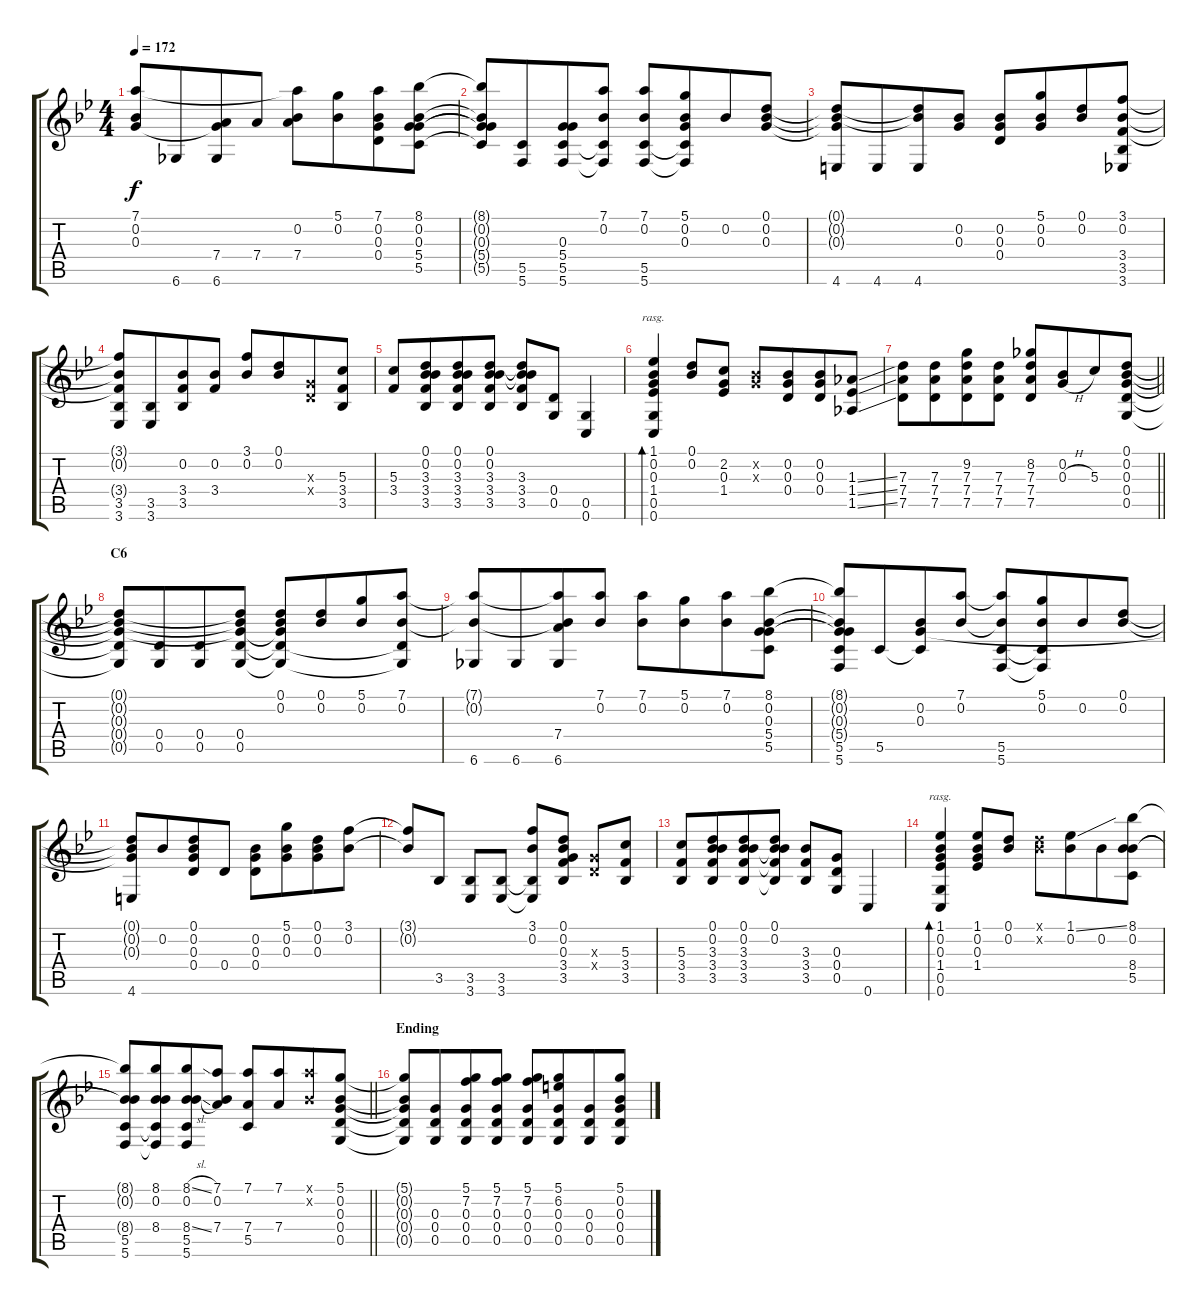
\track "" {instrument acousticguitarsteel}
\staff {score tabs}
\tuning (D4 Bb3 G3 D3 G2 C2) {hide}
\ts (4 4)
\tempo 172
\clef g2
\ks bb
(7.1{t} 0.2{t} 0.3{t}).8{dy f} 6.6.8{beam merge} (0.3{t} 7.4 6.6).8 7.4.8 (7.1{t} 0.2 7.4).8 (5.1 0.2).8{beam merge} (7.1 0.2 0.3 0.4).8 (8.1 0.2 0.3 5.4 5.5).8 |
(8.1{t} 0.2{t} 0.3{t} 5.4{t} 5.5{t}).8 (5.5 5.6).8{beam merge} (0.3 5.4 5.5 5.6).8 (7.1 0.2 5.5{t} 5.6{t}).8 (7.1 0.2 5.5 5.6).8 (5.1 0.2 0.3 5.5{t} 5.6{t}).8{beam merge} 0.2.8 (0.1 0.2 0.3).8 |
(0.1{t} 0.2{t} 0.3{t} 4.6).8 4.6.8{beam merge} (0.1{t} 0.2{t} 4.6).8 (0.2 0.3).8 (0.2 0.3 0.4).8 (5.1 0.2 0.3).8{beam merge} (0.1 0.2).8 (3.1 0.2 3.4 3.5 3.6).8 |
(3.1{t} 0.2{t} 3.4{t} 3.5 3.6).8 (3.5 3.6).8{beam merge} (0.2 3.4 3.5).8 (0.2 3.4).8 (3.1 0.2).8 (0.1 0.2).8{beam merge} (0.3{x} 0.4{x}).8 (5.3 3.4 3.5).8 |
(5.3 3.4).8 (0.1 0.2 3.3 3.4 3.5).8{beam merge} (0.1 0.2 3.3 3.4 3.5).8 (0.1 0.2 3.3 3.4 3.5).8 (0.1{t} 0.2{t} 3.3 3.4 3.5).8 (0.4 0.5).8 (0.5 0.6).4 |
(1.1 0.2 0.3 1.4 0.5 0.6).4{bd 120 rasg ii} (0.1 0.2).8 (2.2 0.3 1.4).8 (0.2{x} 0.3{x}).8 (0.2 0.3 0.4).8{beam merge} (0.2 0.3 0.4).8 (1.3{ss} 1.4{ss} 1.5{ss}).8 |
\barLineRight lightlight
(7.3 7.4 7.5).8 (7.3 7.4 7.5).8{beam merge} (9.2 7.3 7.4 7.5).8 (7.3 7.4 7.5).8 (8.2 7.3 7.4 7.5).8 (0.2 0.3{h}).8{beam merge} 5.3.8 (0.1 0.2 0.3 0.4 0.5).8 |
\section ("" "C6")
(0.1{t} 0.2{t} 0.3{t} 0.4{t} 0.5{t}).8 (0.4 0.5).8{beam merge} (0.4 0.5).8 (0.1{t} 0.2{t} 0.3{t} 0.4 0.5).8 (0.1 0.2 0.3{t} 0.4{t} 0.5{t}).8 (0.1 0.2).8{beam merge} (5.1 0.2).8 (7.1 0.2 0.4{t} 0.5{t}).8 |
(7.1{t} 0.2{t} 6.6).8 6.6.8{beam merge} (7.1{t} 0.2{t} 7.4 6.6).8 (7.1 0.2).8 (7.1 0.2).8 (5.1 0.2).8{beam merge} (7.1 0.2).8 (8.1 0.2 0.3 5.4 5.5).8 |
(8.1{t} 0.2{t} 0.3{t} 5.4{t} 5.5 5.6).8 5.5.8{beam merge} (0.2 0.3 5.5{t}).8 (7.1 0.2).8 (7.1{t} 0.2{t} 5.5 5.6).8 (5.1 0.2 5.5{t} 5.6{t}).8{beam merge} 0.2.8 (0.1 0.2).8 |
(0.1{t} 0.2{t} 0.3{t} 4.6).8 0.2.8{beam merge} (0.1 0.2 0.3 0.4).8 0.4.8 (0.2 0.3 0.4).8 (5.1 0.2 0.3).8{beam merge} (0.1 0.2 0.3).8 (3.1 0.2).8 |
(3.1{t} 0.2{t}).8 3.5.8 (3.5 3.6).8 (3.5 3.6).8 (3.1 0.2 3.5{t} 3.6{t}).8 (0.1 0.2 0.3 3.4 3.5).8 (0.3{x} 0.4{x}).8 (5.3 3.4 3.5).8 |
(5.3 3.4 3.5).8 (0.1 0.2 3.3 3.4 3.5).8{beam merge} (0.1 0.2 3.3 3.4 3.5).8 (0.1 0.2 3.3{t} 3.4{t} 3.5{t}).8 (3.3 3.4 3.5).8 (0.3 0.4 0.5).8 0.6.4 |
(1.1 0.2 0.3 1.4 0.5 0.6).4{bd 120 rasg ii} (1.1 0.2 0.3 1.4).8 (0.1 0.2).8 (0.1{x} 0.2{x}).8 (1.1{ss} 0.2).8{beam merge} 0.2.8 (8.1 0.2 8.4 5.5).8 |
\barLineRight lightlight
(8.1{t} 0.2{t} 8.4{t} 5.5 5.6).8 (8.1 0.2 8.4 5.5{t} 5.6{t}).8{beam merge} (8.1{sl} 0.2 8.4{sl} 5.5 5.6).8 (7.1 0.2 7.4).8 (7.1 7.4 5.5).8 (7.1 7.4).8{beam merge} (7.1{x} 0.2{x}).8 (5.1 0.2 0.3 0.4 0.5).8 |
\section ("" "Ending")
(5.1{t} 0.2{t} 0.3{t} 0.4{t} 0.5{t}).8 (0.3 0.4 0.5).8{beam merge} (5.1 7.2 0.3 0.4 0.5).8 (5.1 7.2 0.3 0.4 0.5).8{beam split} (5.1 7.2 0.3 0.4 0.5).8 (5.1 6.2 0.3 0.4 0.5).8{beam merge} (0.3 0.4 0.5).8 (5.1 0.2 0.3 0.4 0.5).8
